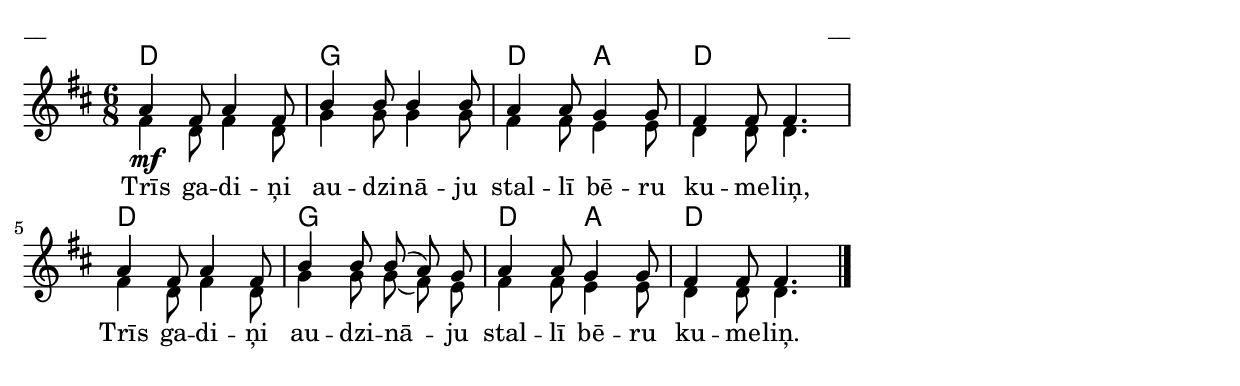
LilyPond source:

\version "2.13.16"
%\header {
%    title = "Trīs gadiņi audzināju"
%}
\paper {
line-width = 14\cm
left-margin = 0.4\cm
between-system-padding = 0.1\cm
between-system-space = 0.1\cm
}
\layout {
indent = #0
ragged-last = ##f
}


voiceA = \relative c' {
\clef "treble"
\key d\major 
\time 6/8 
a'4\mf fis8 a4 fis8 | b4 b8 b4 b8 |
a4 a8 g4 g8 | fis4 fis8 fis4. |
a4 fis8 a4 fis8 | b4 b8 b( a) g |
a4 a8 g4 g8 | fis4 fis8 fis4. 
\bar "|."
} 

voiceB = \relative c' {
fis4 d8 fis4 d8 | g4 g8 g4 g8 |
fis4 fis8 e4 e8 | d4 d8 d4.
fis4 d8 fis4 d8 | g4 g8 g( fis) e |
fis4 fis8 e4 e8 | d4 d8 d4.  
\bar "|."
} 

lyricA = \lyricmode {
Trīs ga -- di -- ņi au -- dzi -- nā -- ju stal -- lī bē -- ru ku -- me -- liņ,
Trīs ga -- di -- ņi au -- dzi -- nā -- ju stal -- lī bē -- ru ku -- me -- liņ.
}

chordsA = \chordmode {
d2. g2. d4. a4. d2.
d2. g2. d4. a4. d2.
}

fullScore = <<
\new ChordNames { \chordsA }
\new Staff {
<<
\new Voice = "voiceA" { \voiceOne \autoBeamOff \voiceA }
\lyricsto "voiceA" \new Lyrics \lyricA
\new Voice = "voiceB" { \voiceTwo \autoBeamOff \voiceB }
>>
}
>>

\score {
\fullScore
\header { piece = "__" opus = "__" }
}
\markup { \with-color #(x11-color 'white) \sans \smaller "__" }
\score {
\unfoldRepeats
\fullScore
\midi {
\context { \Staff \remove "Staff_performer" }
\context { \Voice \consists "Staff_performer" }
}
}



